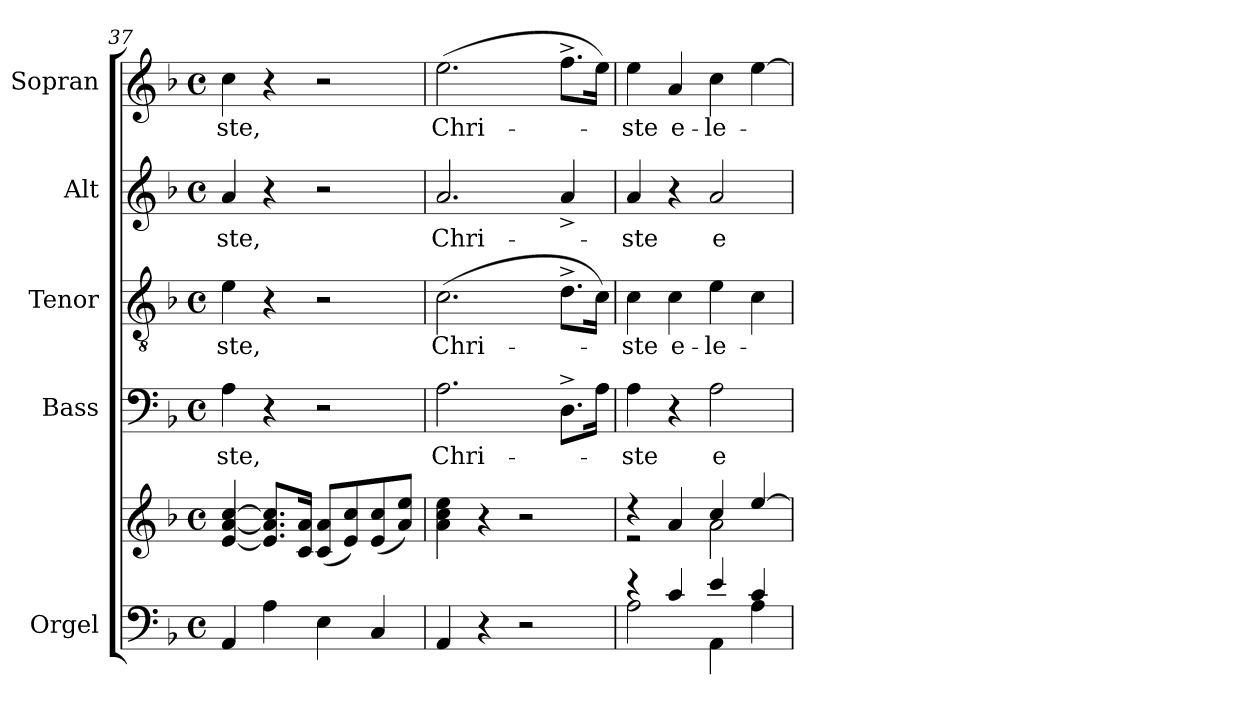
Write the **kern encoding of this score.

**kern	**kern	**kern	**text	**kern	**text	**kern	**text	**kern	**text
*part5	*part5	*part4	*part4	*part3	*part3	*part2	*part2	*part1	*part1
*staff6	*staff5	*staff4	*staff4	*staff3	*staff3	*staff2	*staff2	*staff1	*staff1
*I"Orgel	*	*I"Bass	*	*I"Tenor	*	*I"Alt	*	*I"Sopran	*
*I'Org.	*	*I'B.	*	*I'T.	*	*I'A.	*	*I'S.	*
!!LO:PB:g=z
*clefF4	*clefG2	*clefF4	*	*clefGv2	*	*clefG2	*	*clefG2	*
*k[b-]	*k[b-]	*k[b-]	*	*k[b-]	*	*k[b-]	*	*k[b-]	*
*F:	*F:	*F:	*	*F:	*	*F:	*	*F:	*
*M4/4	*M4/4	*M4/4	*	*M4/4	*	*M4/4	*	*M4/4	*
*met(c)	*met(c)	*met(c)	*	*met(c)	*	*met(c)	*	*met(c)	*
=37	=37	=37	=37	=37	=37	=37	=37	=37	=37
!	!	!	!LO:LY:b	!	!LO:LY:b	!	!LO:LY:b	!	!LO:LY:b
4AA/	[4e/ [4a/ [4cc/	4A\	-ste,	4e\	-ste,	4a/	-ste,	4cc\	-ste,
4A\	8.e/] 8.a/] 8.cc/]L	4r	.	4r	.	4r	.	4r	.
.	16c/ 16a/Jk	.	.	.	.	.	.	.	.
4E\	(<8c/ 8a/L	2r	.	2r	.	2r	.	2r	.
.	8e/ 8cc/)	.	.	.	.	.	.	.	.
4C/	(<8e/ 8cc/	.	.	.	.	.	.	.	.
.	8a/ 8ee/J)	.	.	.	.	.	.	.	.
=38	=38	=38	=38	=38	=38	=38	=38	=38	=38
!	!	!	!LO:LY:b	!	!LO:LY:b	!	!LO:LY:b	!	!LO:LY:b
4AA/	4a\ 4cc\ 4ee\	2.A\	Chri-	(>2.c\	Chri-	2.a/	Chri-	(>2.ee\	Chri-
4r	4r	.	.	.	.	.	.	.	.
2r	2r	.	.	.	.	.	.	.	.
.	.	8.D^>\L	.	8.d^>\L	.	4a^>/	.	8.ff^>\L	.
.	.	16A\Jk	.	16c\Jk)	.	.	.	16ee\Jk)	.
=39	=39	=39	=39	=39	=39	=39	=39	=39	=39
*^	*^	*	*	*	*	*	*	*	*
!	!	!	!	!	!LO:LY:b	!	!LO:LY:b	!	!LO:LY:b	!	!LO:LY:b
4re	2A\	4rcc	2re	4A\	-ste	4c\	-ste	4a/	-ste	4ee\	-ste
!	!	!	!	!	!	!	!LO:LY:b	!	!	!	!LO:LY:b
4c/	.	4a/	.	4r	.	4c\	e-	4r	.	4a/	e-
!	!	!	!	!	!LO:LY:b	!	!LO:LY:b	!	!LO:LY:b	!	!LO:LY:b
4e/	4AA\	4cc/	2a\	2A\	e-	4e\	-le-	2a/	e-	4cc\	-le-
4c/	4A\	[>4ee/	.	.	.	4c\	.	.	.	[4ee\	.
*v	*v	*	*	*	*	*	*	*	*	*	*
*	*v	*v	*	*	*	*	*	*	*	*
=	=	=	=	=	=	=	=	=	=
*-	*-	*-	*-	*-	*-	*-	*-	*-	*-
